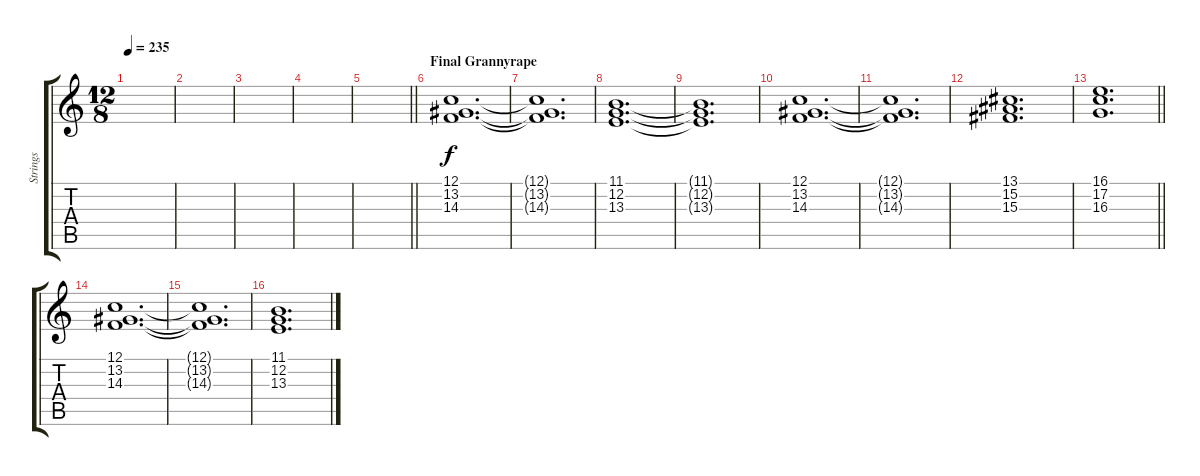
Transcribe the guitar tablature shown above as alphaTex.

\track ("Strings" "Strings") {instrument stringensemble1}
\staff {score tabs}
\tuning (C4 G3 Eb3 Bb2 F2 C2) {hide}
\ts (12 8)
\tempo 235
\clef g2
\ks c
|
|
|
|
\barLineRight lightlight
|
\section ("" "Final Grannyrape")
(12.1 13.2 14.3).1{d} |
(12.1{t} 13.2{t} 14.3{t}).1{d} |
(11.1 12.2 13.3).1{d} |
(11.1{t} 12.2{t} 13.3{t}).1{d} |
(12.1 13.2 14.3).1{d} |
(12.1{t} 13.2{t} 14.3{t}).1{d} |
(13.1 15.2 15.3).1{d} |
\barLineRight lightlight
(16.1 17.2 16.3).1{d} |
(12.1 13.2 14.3).1{d} |
(12.1{t} 13.2{t} 14.3{t}).1{d} |
(11.1 12.2 13.3).1{d}
